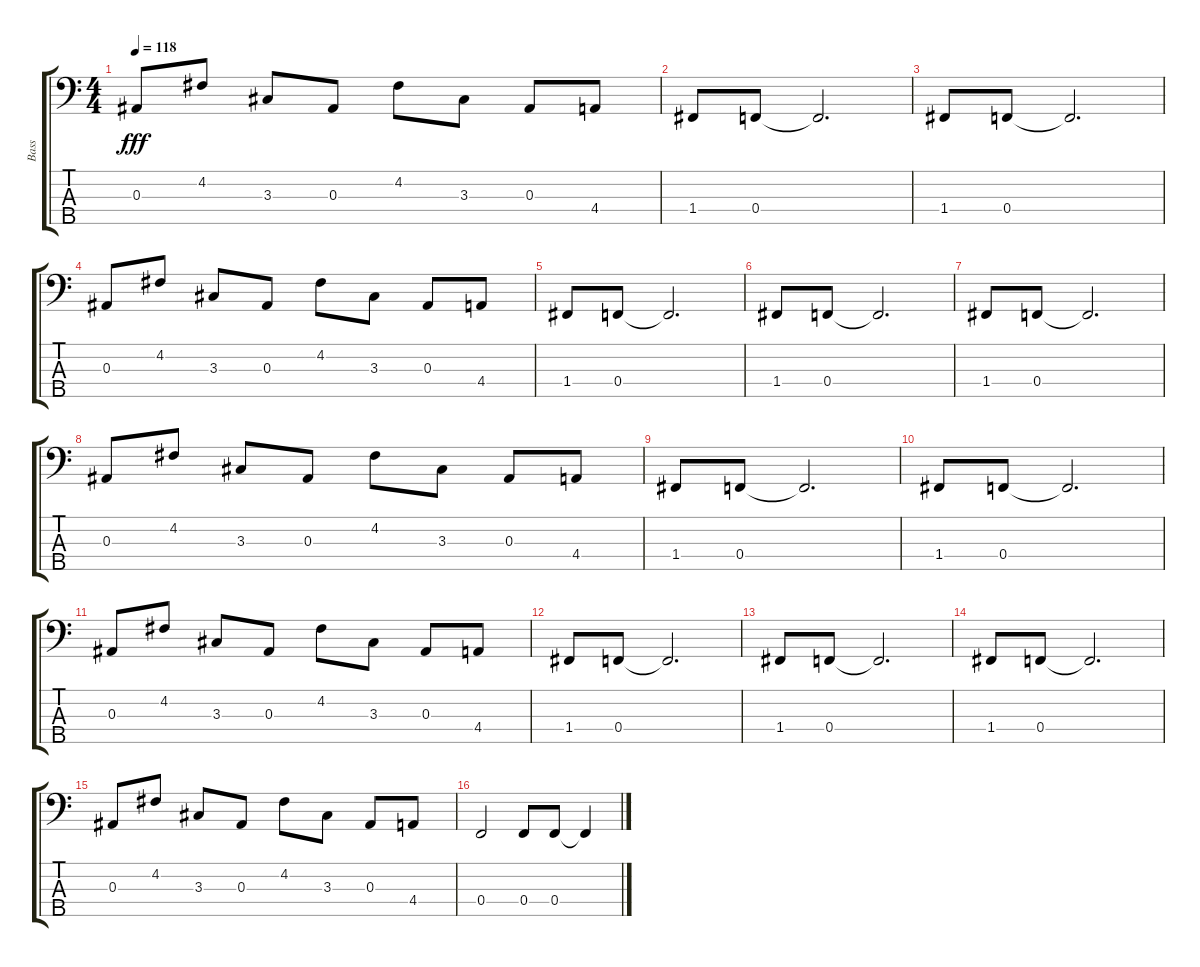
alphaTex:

\track ("Bass" "Bass") {instrument electricbassfinger}
\staff {score tabs}
\tuning (G2 D2 Bb1 F1 Bb0) {hide}
\ts (4 4)
\tempo 118
\clef f4
\ks c
0.3.8{dy fff} 4.2.8 3.3.8 0.3.8 4.2.8 3.3.8 0.3.8 4.4.8 |
1.4.8 0.4.8 0.4{t}.2{d} |
1.4.8 0.4.8 0.4{t}.2{d} |
0.3.8 4.2.8 3.3.8 0.3.8 4.2.8 3.3.8 0.3.8 4.4.8 |
1.4.8 0.4.8 0.4{t}.2{d} |
1.4.8 0.4.8 0.4{t}.2{d} |
1.4.8 0.4.8 0.4{t}.2{d} |
0.3.8 4.2.8 3.3.8 0.3.8 4.2.8 3.3.8 0.3.8 4.4.8 |
1.4.8 0.4.8 0.4{t}.2{d} |
1.4.8 0.4.8 0.4{t}.2{d} |
0.3.8 4.2.8 3.3.8 0.3.8 4.2.8 3.3.8 0.3.8 4.4.8 |
1.4.8 0.4.8 0.4{t}.2{d} |
1.4.8 0.4.8 0.4{t}.2{d} |
1.4.8 0.4.8 0.4{t}.2{d} |
0.3.8 4.2.8 3.3.8 0.3.8 4.2.8 3.3.8 0.3.8 4.4.8 |
0.4.2 0.4.8 0.4.8 0.4{t}.4
